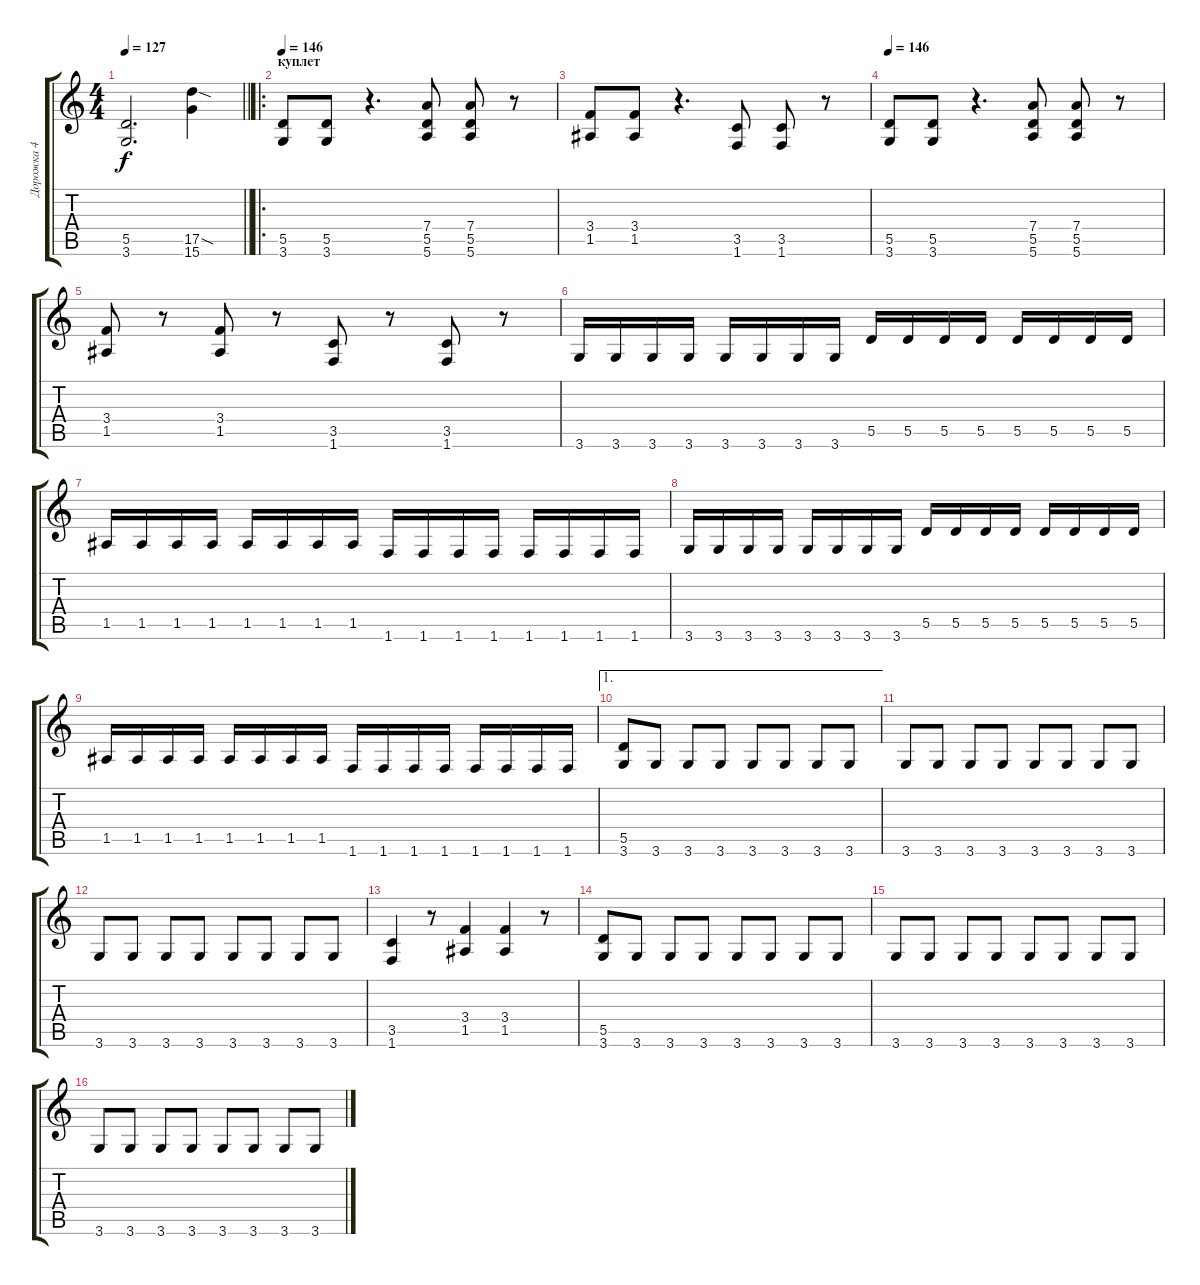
\track ("Дорожка 4" "Дорожка 4") {instrument distortionguitar}
\staff {score tabs}
\tuning (E4 B3 G3 D3 A2 E2) {hide}
\ts (4 4)
\tempo 127
\clef g2
\barLineRight lightlight
\ks c
(5.5{t} 3.6{t}).2{d dy f} (17.5{sod} 15.6).4 |
\ro
\section ("" "куплет")
\tempo 146
(5.5 3.6).8 (5.5 3.6).8 r.4{d} (7.4 5.5 5.6).8 (7.4 5.5 5.6).8 r.8 |
(3.4 1.5).8 (3.4 1.5).8 r.4{d} (3.5 1.6).8 (3.5 1.6).8 r.8 |
\tempo 146
(5.5 3.6).8 (5.5 3.6).8 r.4{d} (7.4 5.5 5.6).8 (7.4 5.5 5.6).8 r.8 |
(3.4 1.5).8 r.8 (3.4 1.5).8 r.8 (3.5 1.6).8 r.8 (3.5 1.6).8 r.8 |
3.6.16 3.6.16 3.6.16 3.6.16 3.6.16 3.6.16 3.6.16 3.6.16 5.5.16 5.5.16 5.5.16 5.5.16 5.5.16 5.5.16 5.5.16 5.5.16 |
1.5.16 1.5.16 1.5.16 1.5.16 1.5.16 1.5.16 1.5.16 1.5.16 1.6.16 1.6.16 1.6.16 1.6.16 1.6.16 1.6.16 1.6.16 1.6.16 |
3.6.16 3.6.16 3.6.16 3.6.16 3.6.16 3.6.16 3.6.16 3.6.16 5.5.16 5.5.16 5.5.16 5.5.16 5.5.16 5.5.16 5.5.16 5.5.16 |
1.5.16 1.5.16 1.5.16 1.5.16 1.5.16 1.5.16 1.5.16 1.5.16 1.6.16 1.6.16 1.6.16 1.6.16 1.6.16 1.6.16 1.6.16 1.6.16 |
\ae 1
(5.5 3.6).8 3.6.8 3.6.8 3.6.8 3.6.8 3.6.8 3.6.8 3.6.8 |
3.6.8 3.6.8 3.6.8 3.6.8 3.6.8 3.6.8 3.6.8 3.6.8 |
3.6.8 3.6.8 3.6.8 3.6.8 3.6.8 3.6.8 3.6.8 3.6.8 |
(3.5 1.6).4 r.8 (3.4 1.5).4 (3.4 1.5).4 r.8 |
(5.5 3.6).8 3.6.8 3.6.8 3.6.8 3.6.8 3.6.8 3.6.8 3.6.8 |
3.6.8 3.6.8 3.6.8 3.6.8 3.6.8 3.6.8 3.6.8 3.6.8 |
3.6.8 3.6.8 3.6.8 3.6.8 3.6.8 3.6.8 3.6.8 3.6.8
